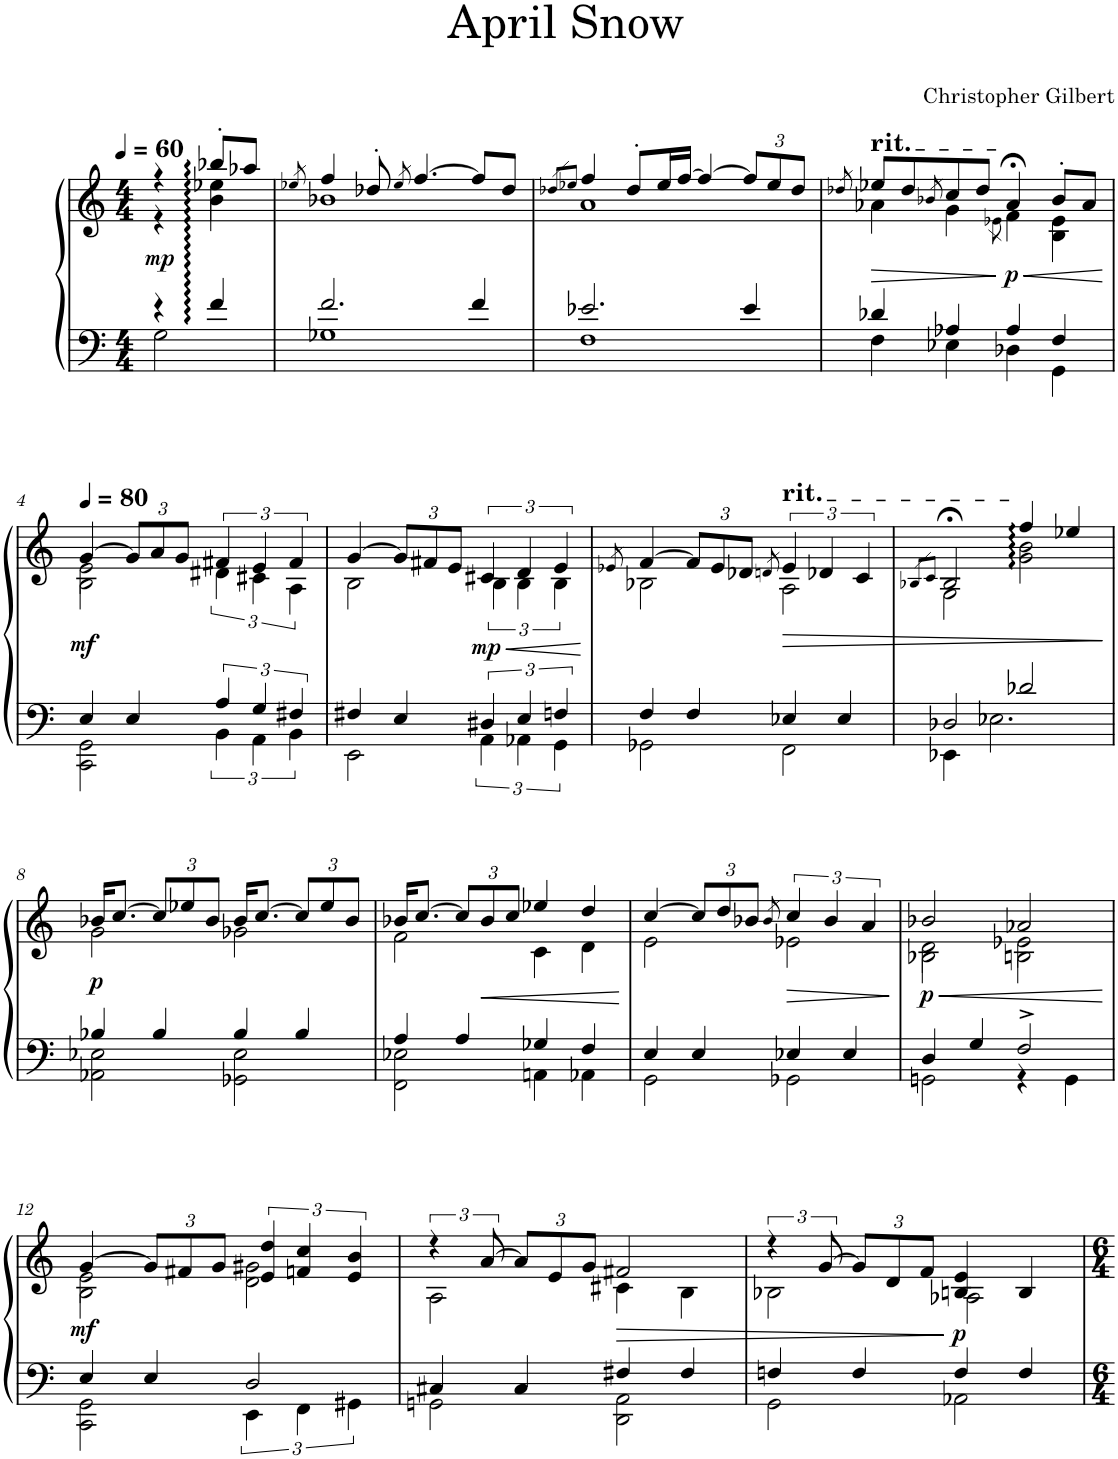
**kern	**kern	**dynam
*part1	*part1	*part1
*staff2	*staff1	*staff1/2
*I"Piano	*	*
*I'Pno.	*	*
*clefF4	*clefG2	*
*k[]	*k[]	*
*M4/4	*M4/4	*
*MM60	*MM60	*
=	=	=
*^	*^	*
*	*	*	*^	*
!	!	!	!	!	!LO:DY:b
4r	2G\	4r	4r	4ryy	mp
4f/	.	8bb-X'/L	4b\	4ee-X\	.
.	.	8aa-X/J	.	.	.
*	*	*v	*v	*v	*
=1	=1	=1	=1
.	.	8qee-X/	.
*	*	*^	*
2.f/	1G-X	4ff/	1b-X	.
.	.	8dd-X'/	.	.
.	.	8qee-/	.	.
.	.	[4.ff/	.	.
4f/	.	8ff/L]	.	.
.	.	8dd-/J	.	.
=2	=2	=2	=2	=2
.	.	8qdd-X/L	.	.
.	.	8qee-X/J	.	.
2.e-X/	1F	4ff/	1a	.
.	.	8dd-'/L	.	.
.	.	16ee-/L	.	.
.	.	[16ff/JJ	.	.
.	.	4ff/_	.	.
*	*	*Xbrackettup	*	*
4e-/	.	12ff/L]	.	.
.	.	12ee-/	.	.
.	.	12dd-/J	.	.
*	*	*v	*v	*
=3	=3	=3	=3
.	.	8qdd-X/	.
!	!	!LO:TX:a:t=rit.	!
!	!	!	!LO:HP:b
*	*	*^	*
*	*	*	*^	*
4d-X/	4F\	8ee-X/L	4a-X\	2.ryy	>
.	.	8dd-/	.	.	.
.	.	8qb-X/	.	.	.
4A-X/	4E-X\	8cc/	4g\	.	.
.	.	8dd-/J	.	.	.
.	.	.	8qe-X\	.	.
!	!	!	!	!	!LO:HP:n=1:b
!	!	!	!	!	!LO:DY:n=1:b
4A-/	4D-X\	4a-;</	4f\	.	] < p
4F/	4GG\	8b-'/L	4B\	4e-\	.
.	.	8a-/J	.	.	.
*v	*v	*	*	*	*
*	*v	*v	*v	*
.	.	[
!!LO:LB:g=z
=4	=4	=4
*k[]	*k[]	*
*	*MM80	*
*^	*^	*
*	*	*	*^	*
!	!	!	!	!	!LO:DY:b
4E/	2CC\ 2GG\	[4g/	2B\	2e\	mf
4E/	.	12g/L]	.	.	.
.	.	12a/	.	.	.
.	.	12g/J	.	.	.
*	*	*brackettup	*	*	*
6A/	6BB\	6f#X/	6d#X\	2ryy	.
6G/	6AA\	6e/	6c#X\	.	.
6F#X/	6BB\	6f#/	6A\	.	.
*	*	*	*v	*v	*
=5	=5	=5	=5	=5
4F#X/	2EE\	[4g/	2B\	.
*	*	*Xbrackettup	*	*
4E/	.	12g/L]	.	.
.	.	12f#X/	.	.
.	.	12e/J	.	.
*	*	*brackettup	*	*
!	!	!	!	!LO:HP:b
!	!	!	!	!LO:DY:n=1:b
6D#X/	6AA\	6c#X/	6B\	< mp
6E/	6AA-X\	6d/	6B\	.
6Fn'/	6GG'\	6e'/	6B'\	.
*v	*v	*	*	*
*	*v	*v	*
.	.	[
=6	=6	=6
.	8qe-X/	.
*^	*^	*
4F/	2GG-X\	[4f/	2B-X\	.
*	*	*Xbrackettup	*	*
4F/	.	12f/L]	.	.
.	.	12e-/	.	.
.	.	12d-X/J	.	.
.	.	8qdn/	.	.
*	*	*brackettup	*	*
!	!	!LO:TX:a:t=rit.	!	!
!	!	!	!	!LO:HP:b
4E-X/	2FF\	6e-/	2A\	>
.	.	6d-X/	.	.
4E-/	.	.	.	.
.	.	6c/	.	.
*	*	*v	*v	*
=7	=7	=7	=7
.	.	8qB-X/L	.
.	.	8qc/J	.
*	*	*^	*
*	*	*	*^	*
2D-X/	4EE-X\	2B-;</	2G\	2ryy	.
.	2.E-X\	.	.	.	.
2d-X/	.	4ff/	2g 2b 2ff	2g\ 2b\	.
.	.	4ee-X/	.	.	.
*v	*v	*	*	*	*
*	*v	*v	*v	*
.	.	]
!!LO:LB:g=z
=8	=8	=8
*^	*^	*
!	!	!	!	!LO:DY:b
4B-X/	2AA-X\ 2E-X\	16b-X/KL	2g\	p
.	.	[8.cc/J	.	.
*	*	*Xbrackettup	*	*
4B-/	.	12cc/L]	.	.
.	.	12ee-X/	.	.
.	.	12b-/J	.	.
4B-/	2GG-X\ 2E-\	16b-/KL	2g-X\	.
.	.	[8.cc/J	.	.
4B-/	.	12cc/L]	.	.
.	.	12ee-/	.	.
.	.	12b-/J	.	.
=9	=9	=9	=9	=9
4A/	2FF\ 2E-X\	16b-X/KL	2f\	.
.	.	[8.cc/J	.	.
4A/	.	12cc/L]	.	.
!	!	!	!	!LO:HP:b
.	.	12b-/	.	<
.	.	12cc/J	.	.
4G-X/	4AAn\	4ee-X/	4c\	.
4F/	4AA-X\	4dd/	4d\	.
*v	*v	*	*	*
*	*v	*v	*
.	.	[
=10	=10	=10
*^	*^	*
4E/	2GG\	[4cc/	2e\	.
4E/	.	12cc/L]	.	.
.	.	12dd/	.	.
.	.	12b-X/J	.	.
.	.	8qb-/	.	.
*	*	*brackettup	*	*
4E-X/	2GG-X\	6cc/	2e-X\	.
.	.	6b-/	.	.
4E-/	.	.	.	.
.	.	6a/	.	.
*	*	*v	*v	*
=11	=11	=11	=11
!	!	!	!LO:HP:b
*	*	*^	*
*	*	*	*^	*
!	!	!	!	!	!LO:DY:n=1:b
4D/	2GGn\	2b-X/	2d\	2B-X\	< p
4G/	.	.	.	.	.
2F^/	4r	2a-X/	2e-X\	2Bn\	.
.	4GG\	.	.	.	.
*v	*v	*	*	*	*
*	*v	*v	*v	*
.	.	[
!!LO:LB:g=z
=12	=12	=12
*^	*^	*
*	*	*	*^	*
!	!	!	!	!	!LO:DY:b
4E/	2CC\ 2GG\	[4g/	2B\	2e\	mf
*	*	*Xbrackettup	*	*	*
4E/	.	12g/L]	.	.	.
.	.	12f#X/	.	.	.
.	.	12g/J	.	.	.
*	*	*brackettup	*	*	*
2D/	6EE\	6e/ 6dd/	2d\ 2g#X\	2ryy	.
.	6FF\	6fn/ 6cc/	.	.	.
.	6GG#X\	6e/ 6b/	.	.	.
*	*	*	*v	*v	*
=13	=13	=13	=13	=13
4C#X/	2GGn\	6r	2A\	.
.	.	[12a/	.	.
*	*	*Xbrackettup	*	*
4C#/	.	12a/L]	.	.
.	.	12e/	.	.
.	.	12g/J	.	.
!	!	!	!	!LO:HP:b
4F#X/	2DD\ 2AA\	2f#X/	4c#X\	>
4F#/	.	.	4B\	.
=14	=14	=14	=14	=14
*	*	*brackettup	*	*
4Fn/	2GG\	6r	2B-X\	.
.	.	[12g/	.	.
*	*	*Xbrackettup	*	*
4F/	.	12g/L]	.	.
.	.	12d/	.	.
.	.	12f/J	.	.
!	!	!	!	!LO:DY:n=1:b
4F/	2AA-X\	4Bn/ 4e/	2A-X\	] p
4F/	.	4B/	.	.
*v	*v	*	*	*
*	*v	*v	*
=	=	=
*-	*-	*-
